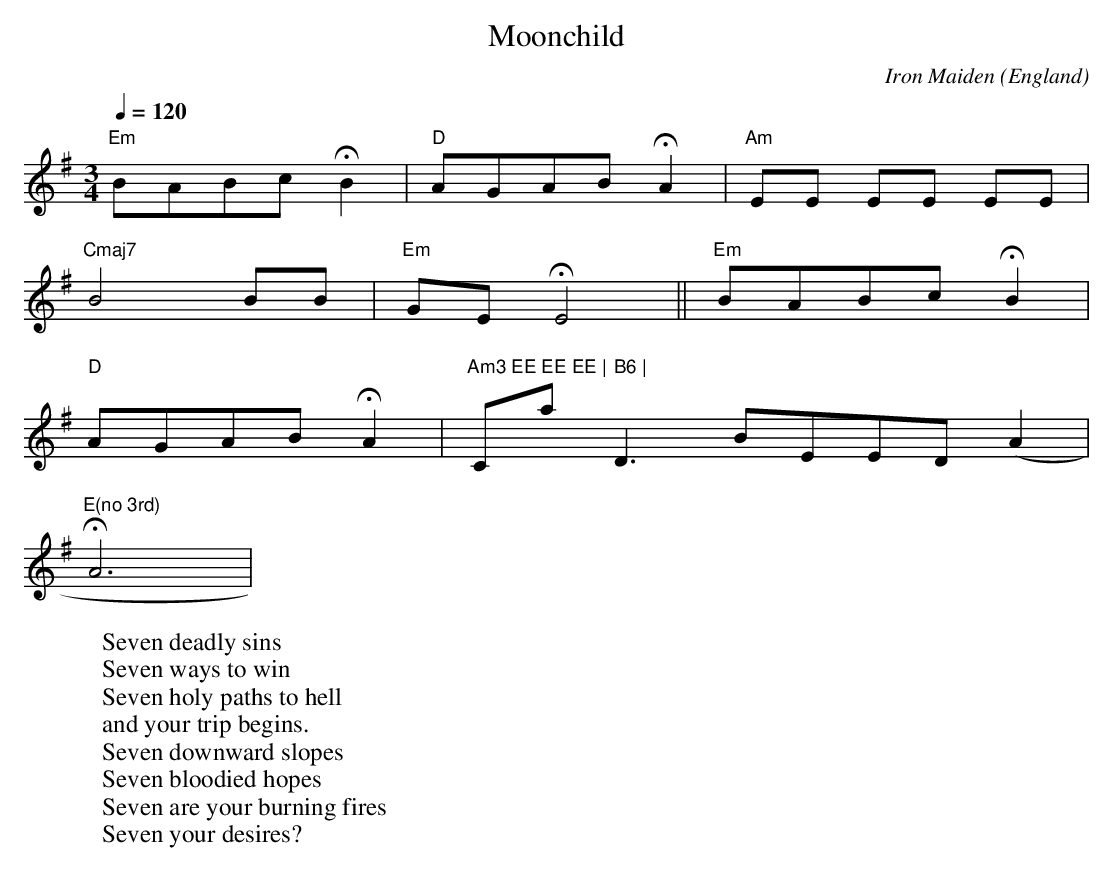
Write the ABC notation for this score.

X:1
T:Moonchild
C:Iron Maiden
O:England
M:3/4
L:1/8
Q:1/4=120
K:G
"Em" BABc HB2 | "D" AGAB HA2 | "Am" EE EE EE |
"Cmaj7" B4 BB | "Em" GE HE4 || "Em" BABc HB2 |
"D" AGAB HA2 | "Am3 EE EE EE | "Cmaj7" B6 | "D3 BEED (A2 |
"E(no 3rd)" HA6 |
W:Seven deadly sins
W:Seven ways to win
W:Seven holy paths to hell
W:and your trip begins.
W:Seven downward slopes
W:Seven bloodied hopes
W:Seven are your burning fires
W:Seven your desires?
